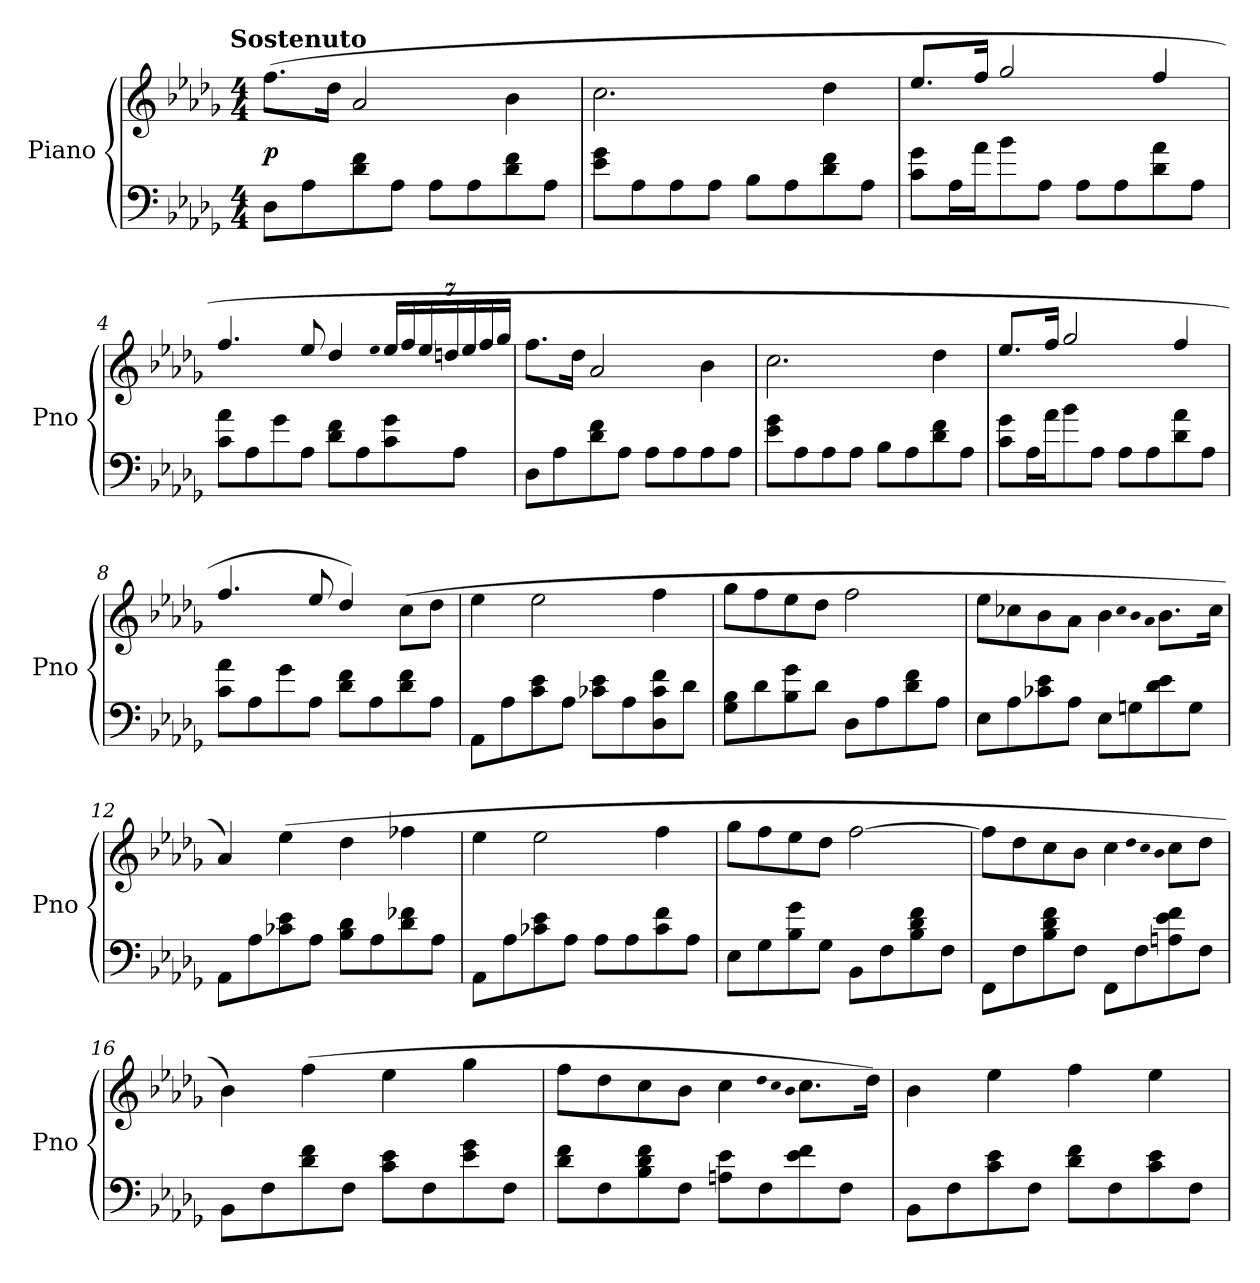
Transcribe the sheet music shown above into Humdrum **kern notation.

**kern	**kern	**dynam
*part1	*part1	*part1
*staff2	*staff1	*staff1/2
*I"Piano	*	*
*I'Pno	*	*
*clefF4	*clefG2	*
*k[b-e-a-d-g-]	*k[b-e-a-d-g-]	*
*D-:	*D-:	*
!!LO:TX:omd:t=Sostenuto
*M4/4	*M4/4	*
*MM50	*MM50	*
=1	=1	=1
8D-\L	(8.ff\L	p
8A-\	.	.
.	16dd-\Jk	.
8d-\ 8f\	2a-/	.
8A-\J	.	.
8A-\L	.	.
8A-\	.	.
8d-\ 8f\	4b-\	.
8A-\J	.	.
=2	=2	=2
8e-\ 8g-\L	2.cc\	.
8A-\	.	.
8A-\	.	.
8A-\J	.	.
8B-\L	.	.
8A-\	.	.
8d-\ 8f\	4dd-\	.
8A-\J	.	.
=3	=3	=3
8c\ 8g-\L	8.ee-/L	.
16A-\L	.	.
16a-\J	16ff/Jk	.
8b-\	2gg-/	.
8A-\J	.	.
8A-\L	.	.
8A-\	.	.
8d-\ 8a-\	4ff/	.
8A-\J	.	.
=4	=4	=4
8c\ 8a-\L	4.ff/	.
8A-\	.	.
8g-\	.	.
8A-\J	8ee-/	.
8d-\ 8f\L	4dd-/	.
8A-\	.	.
.	qee-	.
8c\ 8g-\	28ee-/LL	.
.	28ff/	.
.	28ee-/	.
.	28ddn/	.
8A-\J	.	.
.	28ee-/	.
.	28ff/	.
.	28gg-/JJ	.
=5	=5	=5
8D-\L	8.ff\L	.
8A-\	.	.
.	16dd-\Jk	.
8d-\ 8f\	2a-/	.
8A-\J	.	.
8A-\L	.	.
8A-\	.	.
8A-\	4b-\	.
8A-\J	.	.
=6	=6	=6
8e-\ 8g-\L	2.cc\	.
8A-\	.	.
8A-\	.	.
8A-\J	.	.
8B-\L	.	.
8A-\	.	.
8d-\ 8f\	4dd-\	.
8A-\J	.	.
=7	=7	=7
8c\ 8g-\L	8.ee-/L	.
16A-\L	.	.
16a-\J	16ff/Jk	.
8b-\	2gg-/	.
8A-\J	.	.
8A-\L	.	.
8A-\	.	.
8d-\ 8a-\	4ff/	.
8A-\J	.	.
=8	=8	=8
8c\ 8a-\L	4.ff/	.
8A-\	.	.
8g-\	.	.
8A-\J	8ee-/	.
8d-\ 8f\L	4dd-/)	.
8A-\	.	.
8d-\ 8f\	(8cc\L	.
8A-\J	8dd-\J	.
=9	=9	=9
8AA-\L	4ee-\	.
8A-\	.	.
8c\ 8e-\	2ee-\	.
8A-\J	.	.
8c-X\ 8e-\L	.	.
8A-\	.	.
8D-\ 8c-\ 8f\	4ff\	.
8d-\J	.	.
=10	=10	=10
8G-\ 8B-\L	8gg-\L	.
8d-\	8ff\	.
8B-\ 8g-\	8ee-\	.
8d-\J	8dd-\J	.
8D-\L	2ff\	.
8A-\	.	.
8d-\ 8f\	.	.
8A-\J	.	.
=11	=11	=11
8E-\L	8ee-\L	.
8A-\	8cc-X\	.
8c-X\ 8e-\	8b-\	.
8A-\J	8a-\J	.
8E-\L	4b-\	.
8Gn\	.	.
.	qcc-	.
.	qb-	.
.	qa-	.
8d-\ 8e-\	8.b-\L	.
8G\J	.	.
.	16cc-\Jk	.
=12	=12	=12
8AA-\L	4a-/)	.
8A-\	.	.
8c-X\ 8e-\	(4ee-\	.
8A-\J	.	.
8B-\ 8d-\L	4dd-\	.
8A-\	.	.
8d-\ 8f-X\	4ff-X\	.
8A-\J	.	.
=13	=13	=13
8AA-\L	4ee-\	.
8A-\	.	.
8c-X\ 8e-\	2ee-\	.
8A-\J	.	.
8A-\L	.	.
8A-\	.	.
8c-\ 8f\	4ff\	.
8A-\J	.	.
=14	=14	=14
8E-\L	8gg-\L	.
8G-\	8ff\	.
8B-\ 8g-\	8ee-\	.
8G-\J	8dd-\J	.
8BB-\L	[2ff\	.
8F\	.	.
8B-\ 8d-\ 8f\	.	.
8F\J	.	.
=15	=15	=15
8FF\L	8ff\L]	.
8F\	8dd-\	.
8B-\ 8d-\ 8f\	8cc\	.
8F\J	8b-\J	.
8FF\L	4cc\	.
8F\	.	.
.	qdd-	.
.	qcc	.
.	qb-	.
8An\ 8e-\ 8f\	8cc\L	.
8F\J	8dd-\J	.
=16	=16	=16
8BB-\L	4b-\)	.
8F\	.	.
8d-\ 8f\	(4ff\	.
8F\J	.	.
8c\ 8e-\L	4ee-\	.
8F\	.	.
8e-\ 8g-\	4gg-\	.
8F\J	.	.
=17	=17	=17
8d-\ 8f\L	8ff\L	.
8F\	8dd-\	.
8B-\ 8d-\ 8f\	8cc\	.
8F\J	8b-\J	.
8An\ 8e-\L	4cc\	.
8F\	.	.
.	qdd-	.
.	qcc	.
.	qb-	.
8e-\ 8f\	8.cc\L	.
8F\J	.	.
.	16dd-\Jk)	.
=18	=18	=18
8BB-\L	4b-\	.
8F\	.	.
8c\ 8e-\	4ee-\	.
8F\J	.	.
8d-\ 8f\L	4ff\	.
8F\	.	.
8c\ 8e-\	4ee-\	.
8F\J	.	.
=	=	=
*-	*-	*-
